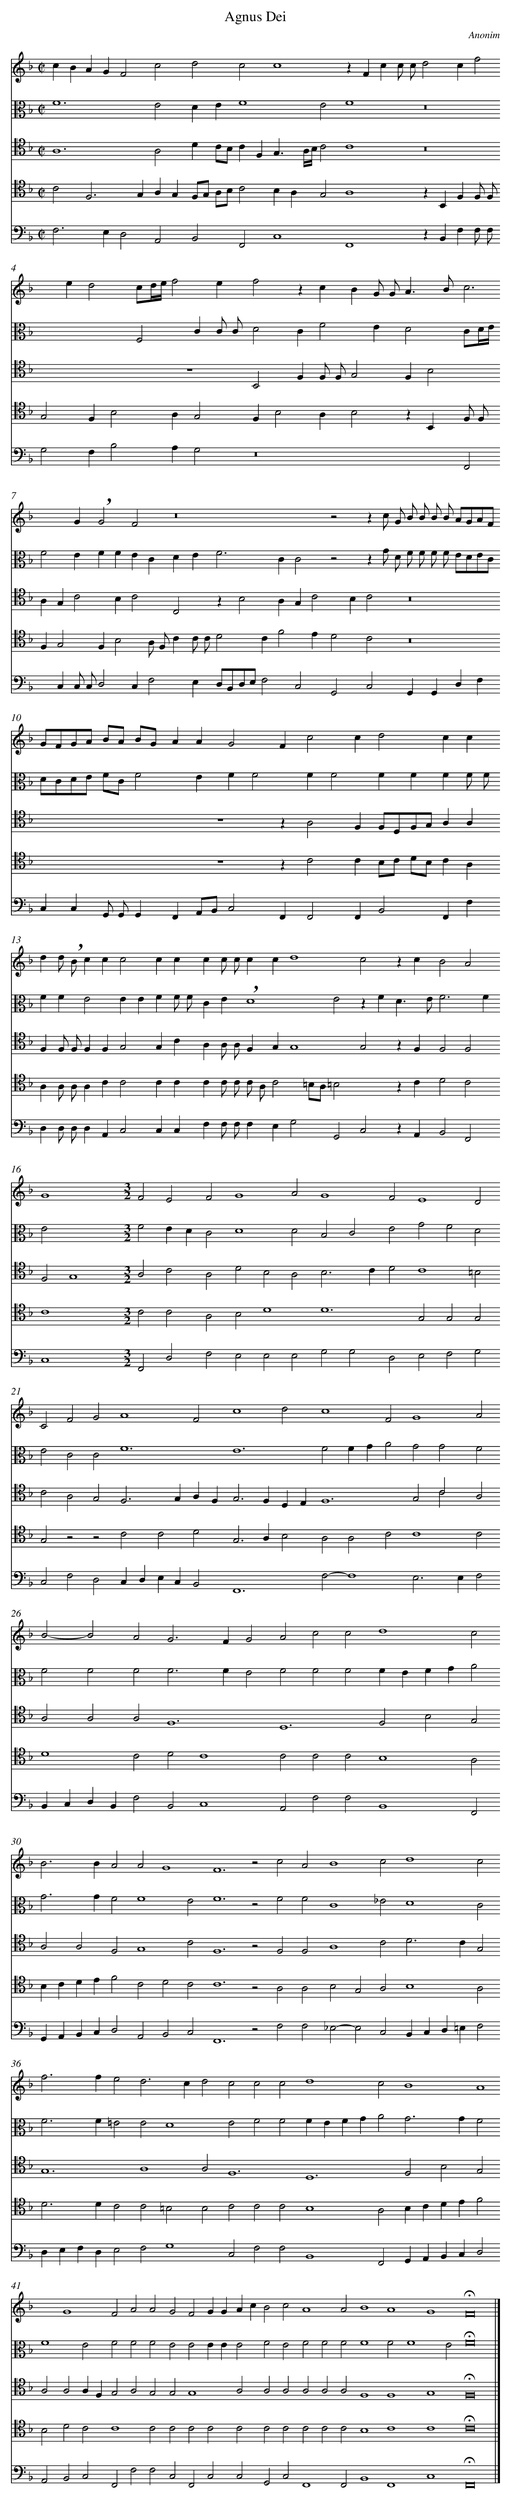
X:1
T: Agnus Dei
C: Anonim
L: 1/4
M: C|
V: 1
V: 2 clef=alto
V: 3 clef=tenor
V: 4 clef=tenor
V: 5 clef=bass
K: F
[V:1] cBAGF2c2 [|]
[V:2] F6E2 [|]
[V:3] A,6A,2 [|]
[V:4] C2F,2>G,2A,G, [|]
[V:5] F,2>E,2D,2A,,2 [|]
[V:1] d2c2c4 [|]
[V:2] DEF4E2 [|]
[V:3] DC/B,/CF,G,3/A,//B,//C2 [|]
[V:4] F,/G,/ A,/B,/C2B,A,G,2 [|]
[V:5] B,,2F,,2C,4 [|]
[V:1] zFcc/ c/d2cf2 [|]
[V:2] F4z8 [|]
[V:3] C4z8 [|]
[V:4] A,4zB,,F,F,/ F,/ [|]
[V:5] F,,4zB,,F,F,/ F,/ [|]
[V:1] ed2c/d//e//f2e [|]
[V:2] F,2CC/ C/ [|]
[V:3] z4 [|]
[V:4] G,2F,B,2A,G,2 [|]
[V:5] G,2F,B,2A,G,2 [|]
[V:1] f2zcBG/ G<AB/ [|]
[V:2] D2CF2ED2 [|]
[V:3] B,,2F,F,/ F,/G,2F,B,2 [|]
[V:4] F,B,2A,B,2zB,, [|]
[V:5] z8 [|]
[V:1] c2>G2!breath!G2F2 [|]
[V:2] C/D//E//F2EFFEC [|]
[V:3] A,G,C2B,C2 [|]
[V:4] F,/ F,/F,G,2F,B,2A,/ F,/ [|]
[V:5] F,,2C,C,/ C,/D,2C,F,2 [|]
[V:1] z8 [|]
[V:2] DE2<F2CC2 [|]
[V:3] C,2zB,2A,G,C2 [|]
[V:4] CC/ C/D2CF2E [|]
[V:5] E,D,/B,,/D,/E,/F,2C,2 [|]
[V:1] z2zc/ G/ B/ B/ B/ B/ A/G/A/F/ [|]
[V:2] z2zG/ D/ F/ F/ F/ F/ E/D/E/C/ [|]
[V:3] B,C2z8 [|]
[V:4] D2C2z8 [|]
[V:5] G,,2C,2G,,G,,D,F, [|]
[V:1] G/F/G/A/ B/A/ B/G/AAG2 [|]
[V:2] D/C/D/E/ F/C/F2EFF2 [|]
[V:3] z4 [|]
[V:4] z4 [|]
[V:5] C,C,G,,/ G,,/G,,F,,A,,/B,,/C,2 [|]
[V:1] Fc2cd2cc [|]
[V:2] FF2FFFF/ F/ [|]
[V:3] zA,2F,F,/D,/F,/G,/A,A, [|]
[V:4] zC2CB,/C/ D/B,/CA, [|]
[V:5] F,,F,,2F,,B,,2F,,F, [|]
[V:1] dd/ !breath!B/ccc2cc [|]
[V:2] FFE2EEFF/ F/ [|]
[V:3] F,F,/ F,/F,F,G,2G,C [|]
[V:4] A,A,/ A,/A,CC2CC [|]
[V:5] D,D,/ D,/D,A,,C,2C,C, [|]
[V:1] cc/ c/ccd4 [|]
[V:2] CE!breath!D4E2 [|]
[V:3] A,A,/ A,/F,G,G,4 [|]
[V:4] CC/ C/ C/ A,/C2=B,/A,/=B,2 [|]
[V:5] F,F,/ F,/F,E,G,2G,,2 [|]
[V:1] c2zcB2A2 [|]
[V:2] zFD>EF3F [|]
[V:3] G,2zF,F,2F,2 [|]
[V:4] x2zCD2C2 [|]
[V:5] C,2zA,,B,,2F,,2 [|]
[V:1] G4x2 [|]
[V:2] E2x2x2 [|]
[V:3] F,2G,4 [|]
[V:4] C4x2 [|]
[V:5] C,4x2 [|]
[V:1] [M:3/2]F2E2F2 [|]
[V:2] [M:3/2]F2EDC2 [|]
[V:3] [M:3/2]A,2C2A,2 [|]
[V:4] [M:3/2]C2C2A,2 [|]
[V:5] [M:3/2]F,,2D,2F,2 [|]
[V:1] G4A2 [|]
[V:2] D4D2 [|]
[V:3] D2B,2A,2 [|]
[V:4] B,2D4 [|]
[V:5] E,2E,2E,2 [|]
[V:1] G4F2 [|]
[V:2] B,2C2E2 [|]
[V:3] B,2>C2D2 [|]
[V:4] D6 [|]
[V:5] G,2G,2D,2 [|]
[V:1] E4D2 [|]
[V:2] G2F2D2 [|]
[V:3] C4=B,2 [|]
[V:4] G,2G,2G,2 [|]
[V:5] E,2F,2G,2 [|]
[V:1] C2F2G2 [|]
[V:2] E2C2C2 [|]
[V:3] C2A,2G,2 [|]
[V:4] G,2z2z2 [|]
[V:5] C,2F,2D,2 [|]
[V:1] A4F2 [|]
[V:2] F6 [|]
[V:3] F,2>G,2A,F, [|]
[V:4] C2C2D2 [|]
[V:5] C,D,E,C,B,,2 [|]
[V:1] c4d2 [|]
[V:2] E6 [|]
[V:3] G,2>F,2D,E, [|]
[V:4] G,2>A,2B,2 [|]
[V:5] F,,6 [|]
[V:1] c4F2 [|]
[V:2] F2FGA2 [|]
[V:3] F,6 [|]
[V:4] A,2A,2C2 [|]
[V:5] F,2-F,4 [|]
[V:1] G4A2 [|]
[V:2] G2G2F2 [|]
[V:3] G,2C2A,2 & x2C2x2 [|]
[V:4] C4C2 [|]
[V:5] E,2>E,2F,2 [|]
[V:1] B2-B2A2 [|]
[V:2] F2F2F2 [|]
[V:3] A,2A,2A,2 [|]
[V:4] D4C2 [|]
[V:5] B,,C,D,B,,F,2 [|]
[V:1] G2>F2G2 [|]
[V:2] F2>F2E2 [|]
[V:3] F,6 [|]
[V:4] D2C4 [|]
[V:5] B,,2C,4 [|]
[V:1] A2c2c2 [|]
[V:2] F2F2F2 [|]
[V:3] D,6 [|]
[V:4] C2C2C2 [|]
[V:5] A,,2F,2F,2 [|]
[V:1] d4c2 [|]
[V:2] FEFGA2 [|]
[V:3] F,2B,2G,2 [|]
[V:4] B,4A,2 [|]
[V:5] B,,4F,,2 [|]
[V:1] B2>B2A2 [|]
[V:2] G2>G2F2 [|]
[V:3] A,2A,2F,2 [|]
[V:4] B,CDEF2 [|]
[V:5] G,,A,,B,,C,D,2 [|]
[V:1] A2G4 [|]
[V:2] F4E2 [|]
[V:3] G,4C2 [|]
[V:4] C2D2C2 [|]
[V:5] A,,2B,,2C,2 [|]
[V:1] F6 [|]
[V:2] F6 [|]
[V:3] F,6 [|]
[V:4] C6 [|]
[V:5] F,,6 [|]
[V:1] z2c2A2 [|]
[V:2] z2F2F2 [|]
[V:3] z2F,2F,2 [|]
[V:4] z2A,2A,2 [|]
[V:5] z2F,2F,2 [|]
[V:1] B4c2 [|]
[V:2] C4_E2 [|]
[V:3] A,4C2 [|]
[V:4] B,2G,2A,2 [|]
[V:5] _E,2-E,2C,2 [|]
[V:1] d4c2 [|]
[V:2] D4C2 [|]
[V:3] D2>C2G,2 [|]
[V:4] B,4A,2 [|]
[V:5] B,,C,D,=E,F,2 [|]
[V:1] f2>f2e2 [|]
[V:2] F2>F2=E2 [|]
[V:3] G,6 [|]
[V:4] D2>D2C2 [|]
[V:5] D,E,F,D,E,2 [|]
[V:1] d2>c2d2 [|]
[V:2] E2D4 [|]
[V:3] A,4A,2 [|]
[V:4] C2=B,2B,2 [|]
[V:5] F,2G,4 [|]
[V:1] c2c2c2 [|]
[V:2] E2F2F2 [|]
[V:3] F,6 [|]
[V:4] C2C2C2 [|]
[V:5] C,2F,2F,2 [|]
[V:1] d4c2 [|]
[V:2] FEFGA2 [|]
[V:3] D,6 [|]
[V:4] B,4A,2 [|]
[V:5] B,,4F,,2 [|]
[V:1] B4A4 [|]
[V:2] G2>G2F2 [|]
[V:3] F,2B,2G,2 [|]
[V:4] B,CDEF2 [|]
[V:5] G,,A,,B,,C,D,2 [|]
[V:1] G4 [|]
[V:2] F4E2 [|]
[V:3] A,2A,2A,F, [|]
[V:4] B,2D2C2 [|]
[V:5] A,,2B,,2C,2 [|]
[V:1] F2A2A2 [|]
[V:2] F2F2F2 [|]
[V:3] G,2A,2G,2 [|]
[V:4] C4C2 [|]
[V:5] F,,2F,2F,2 [|]
[V:1] G2F2GG [|]
[V:2] E2E2EE [|]
[V:3] G,2G,4 [|]
[V:4] C2C2C2 [|]
[V:5] C,2F,,2C,2 [|]
[V:1] AcB2c2 [|]
[V:2] E2F2E2 [|]
[V:3] A,2A,2A,2 [|]
[V:4] C2C2C2 [|]
[V:5] C,2G,,2C,2 [|]
[V:1] A4A2 [|]
[V:2] F2F2F2 [|]
[V:3] A,2A,2A,2 [|]
[V:4] C2C2C2 [|]
[V:5] F,,4F,,2 [|]
[V:1] B4A4 [|]
[V:2] F4F2 [|]
[V:3] F,4F,4 [|]
[V:4] B,4C4 [|]
[V:5] B,,4F,,4 [|]
[V:1] G4 [|]
[V:2] F4E2 [|]
[V:3] G,4 [|]
[V:4] C4 [|]
[V:5] C,4 [|]
[V:1] !fermata!F8 |]
[V:2] !fermata!F8 |]
[V:3] !fermata!F,8 |]
[V:4] !fermata!C8 |]
[V:5] !fermata!F,,8 |]
